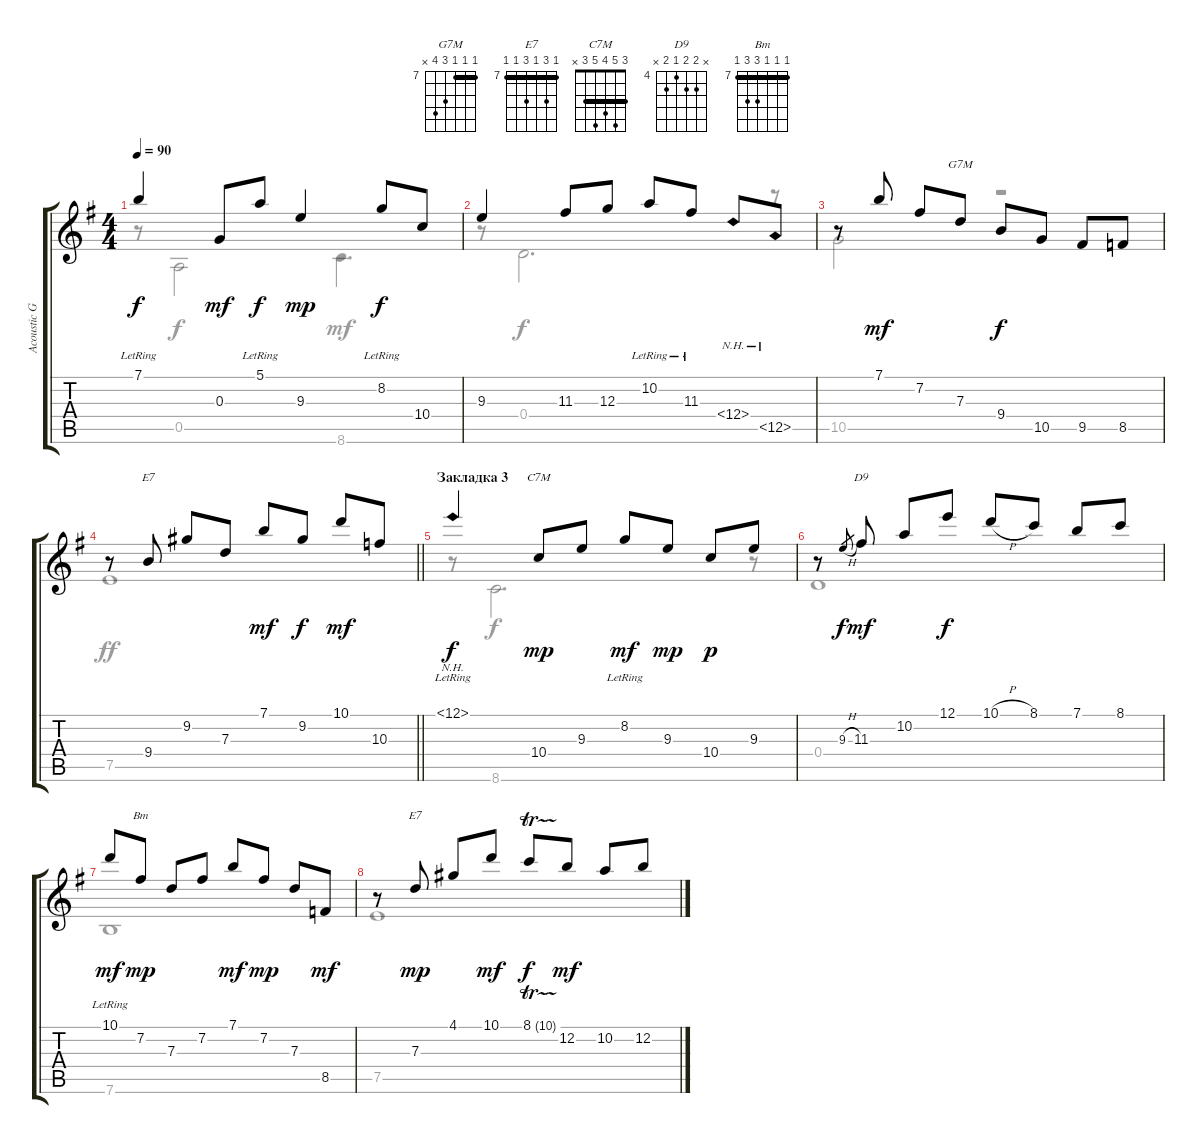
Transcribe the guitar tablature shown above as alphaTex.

\track ("Acoustic Guitar (steel" "Acoustic G") {instrument acousticguitarsteel}
\staff {score tabs}
\tuning (E4 B3 G3 D3 A2 E2) {hide}
\chord ("G7M" 7 7 7 9 10 x) {firstfret 7 barre 7}
\chord ("E7" 7 9 7 9 7 0) {firstfret 7 barre 7}
\chord ("C7M" 3 5 4 5 3 x) {barre 3}
\chord ("D9" x 5 5 4 5 x) {firstfret 4}
\chord ("Bm" 7 7 7 9 9 7) {firstfret 7 barre 7}
\chord ("E7" 7 9 7 9 7 7) {firstfret 7 barre 7}
\voice
\ts (4 4)
\tempo 90
\clef g2
\ks eminor
7.1{lr}.4{dy f} 0.3.8{dy mf} 5.1{lr}.8{dy f} 9.3.4{dy mp} 8.2{lr}.8{dy f} 10.4.8 |
9.3.4 11.3.8 12.3.8 10.2{lr}.8 11.3{lr}.8 12.4{nh}.8 12.5{nh}.8 |
r.8 7.1.8{dy mf} 7.2.8 7.3.8{ch "G7M"} 9.4.8{dy f} 10.5.8 9.5.8 8.5.8 |
\barLineRight lightlight
r.8 9.4.8{ch "E7"} 9.2.8 7.3.8 7.1.8{dy mf} 9.2.8{dy f} 10.1.8{dy mf} 10.3.8 |
\section ("" "Закладка 3")
12.1{nh lr}.4{dy f} 10.4.8{ch "C7M" dy mp} 9.3.8 8.2{lr}.8{dy mf} 9.3.8{dy mp} 10.4.8{dy p} 9.3.8 |
r.8 9.3{h}.8{gr dy f} 11.3.8{ch "D9" dy mf} 10.2.8 12.1.8{dy f} 10.1{h}.8 8.1.8 7.1.8 8.1.8 |
10.1{lr}.8{dy mf} 7.2.8{ch "Bm" dy mp} 7.3.8 7.2.8 7.1.8{dy mf} 7.2.8{dy mp} 7.3.8 8.5.8{dy mf} |
r.8 7.3.8{ch "E7" dy mp} 4.1.8 10.1.8{dy mf} 8.1{tr (10 16)}.8{dy f} 12.2.8{dy mf} 10.2.8 12.2.8
\voice
\clef g2
\ottava regular
\simile none
\ks eminor
r.8{dy f} 0.5.2 8.6.4{d dy mf} |
r.8 0.4.2{d dy f} r.8 |
10.5.2 r.2 |
\barLineRight lightlight
7.5.1{dy ff} |
r.8 8.6.2{d dy f} r.8 |
0.4.1 |
7.6.1 |
7.5.1
